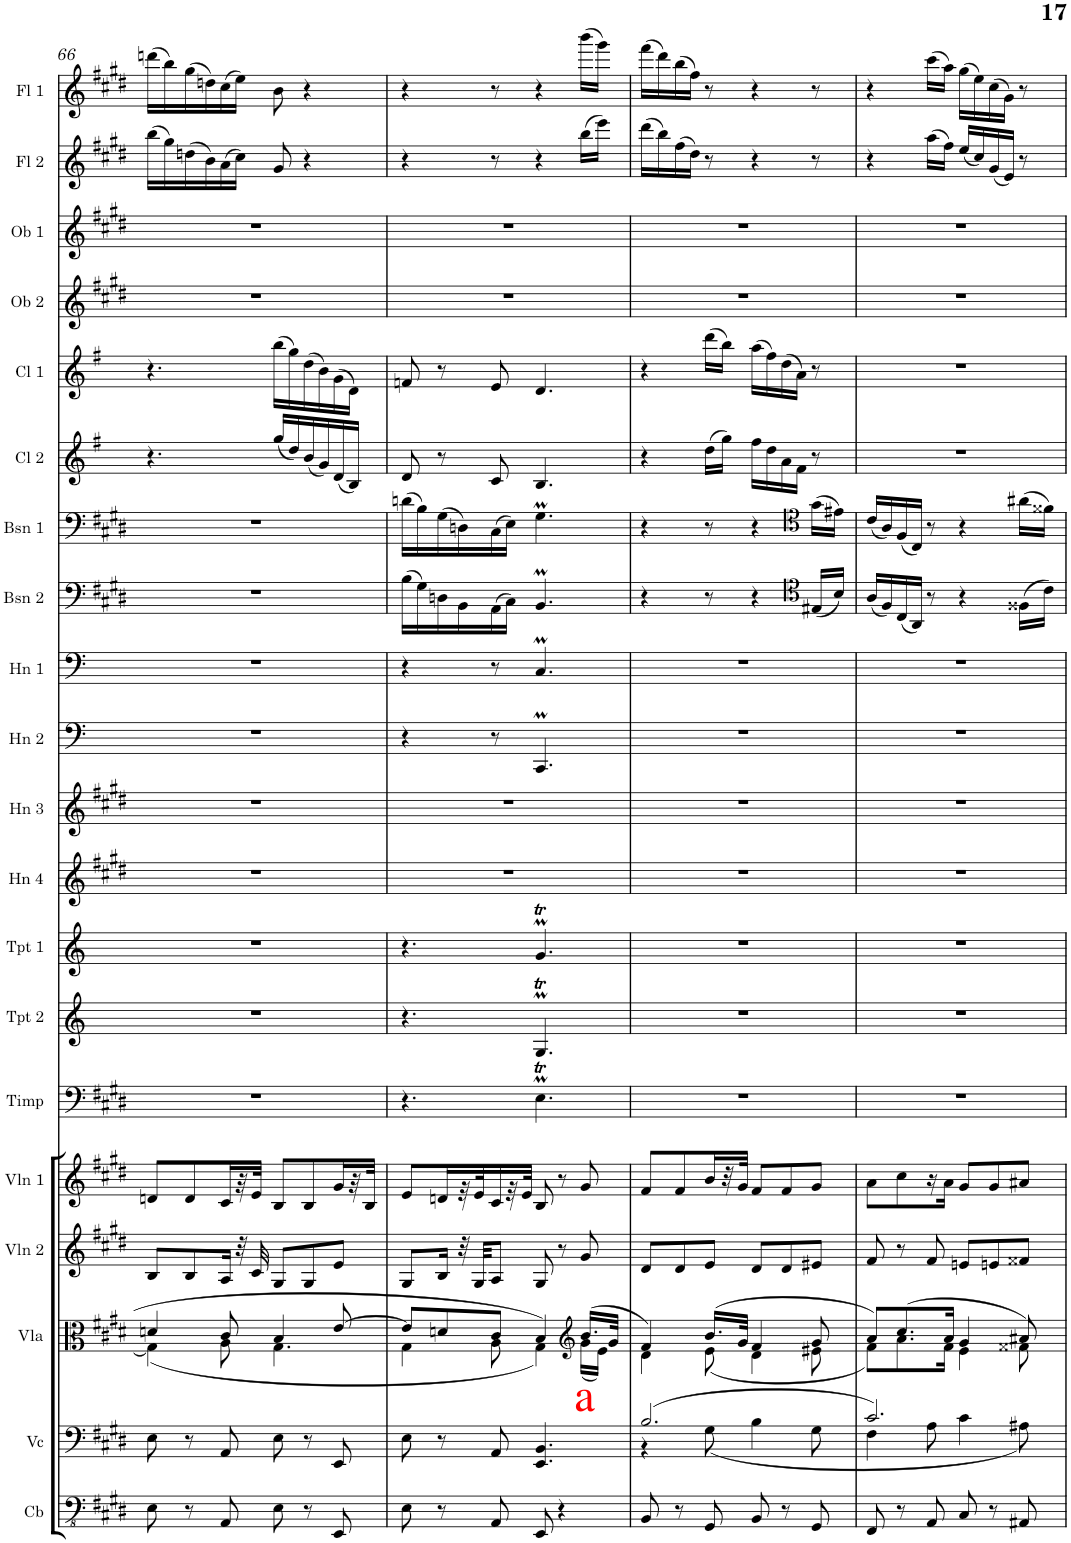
**kern	**kern	**kern	**text	**kern	**kern	**kern	**kern	**kern	**kern	**kern	**kern	**kern	**kern	**kern	**kern	**kern	**kern	**kern	**kern	**kern
*part20	*part19	*part18	*part18	*part17	*part16	*part15	*part14	*part13	*part12	*part11	*part10	*part9	*part8	*part7	*part6	*part5	*part4	*part3	*part2	*part1
*staff20	*staff19	*staff18	*staff18	*staff17	*staff16	*staff15	*staff14	*staff13	*staff12	*staff11	*staff10	*staff9	*staff8	*staff7	*staff6	*staff5	*staff4	*staff3	*staff2	*staff1
*I"Contrabass	*I"Violoncello	*I"Viola	*	*I"Violin 2	*I"Violin 1	*I"Timpani	*I"E Trumpet 2	*I"E Trumpet 1	*I"C Horn 4	*I"C Horn 3	*I"E Horn 2	*I"E Horn 1	*I"Bassoon 2	*I"Bassoon 1	*I"A Clarinet 2	*I"A Clarinet 1	*I"Oboe 2	*I"Oboe 1	*I"Flute 2	*I"Flute 1
*I'Cb	*I'Vc	*I'Vla	*	*I'Vln 2	*I'Vln 1	*I'Timp	*I'Tpt 2	*I'Tpt 1	*I'Hn 4	*I'Hn 3	*I'Hn 2	*I'Hn 1	*I'Bsn 2	*I'Bsn 1	*I'Cl 2	*I'Cl 1	*I'Ob 2	*I'Ob 1	*I'Fl 2	*I'Fl 1
!!LO:PB:g=z
*clefFv4	*clefF4	*clefC3	*	*clefG2	*clefG2	*clefF4	*clefG2	*clefG2	*clefG2	*clefG2	*clefF4	*clefF4	*clefF4	*clefF4	*clefG2	*clefG2	*clefG2	*clefG2	*clefG2	*clefG2
*	*	*	*	*	*	*	*Trd-2c-4	*Trd-2c-4	*Trd7c12	*Trd7c12	*Trd5c8	*Trd5c8	*	*	*Trd2c3	*Trd2c3	*	*	*	*
*k[f#c#g#d#]	*k[f#c#g#d#]	*k[f#c#g#d#]	*	*k[f#c#g#d#]	*k[f#c#g#d#]	*k[f#c#g#d#]	*k[]	*k[]	*k[f#c#g#d#]	*k[f#c#g#d#]	*k[]	*k[]	*k[f#c#g#d#]	*k[f#c#g#d#]	*k[f#]	*k[f#]	*k[f#c#g#d#]	*k[f#c#g#d#]	*k[f#c#g#d#]	*k[f#c#g#d#]
*M6/8	*M6/8	*M6/8	*	*M6/8	*M6/8	*M6/8	*M6/8	*M6/8	*M6/8	*M6/8	*M6/8	*M6/8	*M6/8	*M6/8	*M6/8	*M6/8	*M6/8	*M6/8	*M6/8	*M6/8
=66	=66	=66	=66	=66	=66	=66	=66	=66	=66	=66	=66	=66	=66	=66	=66	=66	=66	=66	=66	=66
*	*	*^	*	*	*	*	*	*	*	*	*	*	*	*	*	*	*	*	*	*
8EE\	8E\	4dn/	(4G#\]	.	8B/L	8dn/L	2.r	2.r	2.r	2.r	2.r	2.r	2.r	2.r	2.r	4.r	4.r	2.r	2.r	(16bb\LL	(16dddn\LL
.	.	.	.	.	.	.	.	.	.	.	.	.	.	.	.	.	.	.	.	16gg#\)	16bb\)
8r	8r	.	.	.	8B/	8d/	.	.	.	.	.	.	.	.	.	.	.	.	.	(16ddn\	(16gg#\
.	.	.	.	.	.	.	.	.	.	.	.	.	.	.	.	.	.	.	.	16b\)	16ddn\)
8AAA/	8AA/	8c#/	8A\	.	16A/Jk	16c#/L	.	.	.	.	.	.	.	.	.	.	.	.	.	(16a\	(16cc#\
.	.	.	.	.	32r	32r	.	.	.	.	.	.	.	.	.	.	.	.	.	16cc#\JJ)	16ee\JJ)
.	.	.	.	.	32c#/	32e/JJJ	.	.	.	.	.	.	.	.	.	.	.	.	.	.	.
8EE\	8E\	4B/	4.G#\	.	8G#/L	8B/L	.	.	.	.	.	.	.	.	.	(16gg/LL	(16bb\LL	.	.	8g#/	8b\
.	.	.	.	.	.	.	.	.	.	.	.	.	.	.	.	16dd/)	16gg\)	.	.	.	.
8r	8r	.	.	.	8G#/	8B/	.	.	.	.	.	.	.	.	.	(16b/	(16dd\	.	.	4r	4r
.	.	.	.	.	.	.	.	.	.	.	.	.	.	.	.	16g/)	16b\)	.	.	.	.
8EEE/	8EE/	[8e/	.	.	8e/J	16g#/L	.	.	.	.	.	.	.	.	.	(16d/	(16g\	.	.	.	.
.	.	.	.	.	.	32r	.	.	.	.	.	.	.	.	.	16B/JJ)	16d\JJ)	.	.	.	.
.	.	.	.	.	.	32B/JJJ	.	.	.	.	.	.	.	.	.	.	.	.	.	.	.
=67	=67	=67	=67	=67	=67	=67	=67	=67	=67	=67	=67	=67	=67	=67	=67	=67	=67	=67	=67	=67	=67
8EE\	8E\	8e/L]	4G#\	.	8G#/L	8e/L	4.r	4.r	4.r	2.r	2.r	4r	4r	(16B\LL	(16dn\LL	8d/	8fn/	2.r	2.r	4r	4r
.	.	.	.	.	.	.	.	.	.	.	.	.	.	16G#\)	16B\)	.	.	.	.	.	.
8r	8r	8dn/	.	.	16B/Jk	16dn/L	.	.	.	.	.	.	.	16Dn\	(16G#\	8r	8r	.	.	.	.
.	.	.	.	.	32r	32r	.	.	.	.	.	.	.	16BB\	16Dn\)	.	.	.	.	.	.
.	.	.	.	.	32G#/KKL	32e/J	.	.	.	.	.	.	.	.	.	.	.	.	.	.	.
8AAA/	8AA/	8c#/J	8A\	.	8A/J	16c#/	.	.	.	.	.	8r	8r	(16AA\	(16C#\	8c/	8e/	.	.	8r	8r
.	.	.	.	.	.	32r	.	.	.	.	.	.	.	16C#\JJ)	16E\JJ)	.	.	.	.	.	.
.	.	.	.	.	.	32e/JJJ	.	.	.	.	.	.	.	.	.	.	.	.	.	.	.
8EEE/	4.EE/ 4.BB/	4B/	4G#\)	.	8G#/	8B/	4.E>>\	4.G>>/	4.g>>/	.	.	4.CC>/	4.C>/	4.BB>/	4.G#>\	4.B/	4.d/	.	.	4r	4r
4r	.	.	.	.	8r	8r	.	.	.	.	.	.	.	.	.	.	.	.	.	.	.
*	*	*clefG2	*	*	*	*	*	*	*	*	*	*	*	*	*	*	*	*	*	*	*
!	!	!	!	!LO:LY:b:color=#FF0000	!	!	!	!	!	!	!	!	!	!	!	!	!	!	!	!	!
.	.	(16.b/LL	(16g#\LL	a	8g#/	8g#/	.	.	.	.	.	.	.	.	.	.	.	.	.	(16bb\LL	(16bbb\LL
.	.	.	16e\JJ)	.	.	.	.	.	.	.	.	.	.	.	.	.	.	.	.	16eee\JJ)	16ggg#\JJ)
.	.	32g#/JJk	.	.	.	.	.	.	.	.	.	.	.	.	.	.	.	.	.	.	.
=68	=68	=68	=68	=68	=68	=68	=68	=68	=68	=68	=68	=68	=68	=68	=68	=68	=68	=68	=68	=68	=68
*	*^	*	*	*	*	*	*	*	*	*	*	*	*	*	*	*	*	*	*	*	*
8BBB/	(2.B/	4r	4f#/)	4d#\	.	8d#/L	8f#/L	2.r	2.r	2.r	2.r	2.r	2.r	2.r	4r	4r	4r	4r	2.r	2.r	(16ddd#\LL	(16fff#\LL
.	.	.	.	.	.	.	.	.	.	.	.	.	.	.	.	.	.	.	.	.	16bb\)	16ddd#\)
8r	.	.	.	.	.	8d#/	8f#/	.	.	.	.	.	.	.	.	.	.	.	.	.	(16ff#\	(16bb\
.	.	.	.	.	.	.	.	.	.	.	.	.	.	.	.	.	.	.	.	.	16dd#\JJ)	16ff#\JJ)
8GGG#/	.	(8G#\	(16.b/LL	(8e\	.	8e/J	16b/L	.	.	.	.	.	.	.	8r	8r	(16dd\LL	(16ddd\LL	.	.	8r	8r
.	.	.	.	.	.	.	32r	.	.	.	.	.	.	.	.	.	16gg\JJ)	16bb\JJ)	.	.	.	.
.	.	.	32g#/JJk	.	.	.	32g#/JJJ	.	.	.	.	.	.	.	.	.	.	.	.	.	.	.
8BBB/	.	4B\	4f#/	4d#\	.	8d#/L	8f#/L	.	.	.	.	.	.	.	4r	4r	16ff#\LL	(16aa\LL	.	.	4r	4r
.	.	.	.	.	.	.	.	.	.	.	.	.	.	.	.	.	16dd\	16ff#\)	.	.	.	.
8r	.	.	.	.	.	8d#/	8f#/	.	.	.	.	.	.	.	.	.	16a\	(16dd\	.	.	.	.
.	.	.	.	.	.	.	.	.	.	.	.	.	.	.	.	.	16f#\JJ	16a\JJ)	.	.	.	.
*	*	*	*	*	*	*	*	*	*	*	*	*	*	*	*clefC4	*clefC4	*	*	*	*	*	*
8GGG#/	.	8G#\	8g#/	8e#X\	.	8e#X/J	8g#/J	.	.	.	.	.	.	.	(16E#X/LL	(16g#\LL	8r	8r	.	.	8r	8r
.	.	.	.	.	.	.	.	.	.	.	.	.	.	.	16B/JJ)	16e#X\JJ)	.	.	.	.	.	.
=69	=69	=69	=69	=69	=69	=69	=69	=69	=69	=69	=69	=69	=69	=69	=69	=69	=69	=69	=69	=69	=69	=69
8FFF#/	2.c#/)	4F#\	8a/L)	8f#\L)	.	8f#/	8a\L	2.r	2.r	2.r	2.r	2.r	2.r	2.r	(16A/LL	(16c#/LL	2.r	2.r	2.r	2.r	4r	4r
.	.	.	.	.	.	.	.	.	.	.	.	.	.	.	16F#/)	16A/)	.	.	.	.	.	.
8r	.	.	(8.cc#/	8.a\	.	8r	8cc#\	.	.	.	.	.	.	.	(16C#/	(16F#/	.	.	.	.	.	.
.	.	.	.	.	.	.	.	.	.	.	.	.	.	.	16AA/JJ)	16C#/JJ)	.	.	.	.	.	.
8AAA/	.	8A\	.	.	.	8f#/	16r	.	.	.	.	.	.	.	8r	8r	.	.	.	.	(16aa\LL	(16ccc#\LL
.	.	.	16a/Jk	16f#\Jk	.	.	16a\JJ	.	.	.	.	.	.	.	.	.	.	.	.	.	16ff#\JJ)	16aa\JJ)
8CC#/	.	4c#\	4g#/	4e\	.	8en/L	8g#/L	.	.	.	.	.	.	.	4r	4r	.	.	.	.	(16ee/LL	(16gg#\LL
.	.	.	.	.	.	.	.	.	.	.	.	.	.	.	.	.	.	.	.	.	16cc#/)	16ee\)
8r	.	.	.	.	.	8en/	8g#/	.	.	.	.	.	.	.	.	.	.	.	.	.	(16g#/	(16cc#\
.	.	.	.	.	.	.	.	.	.	.	.	.	.	.	.	.	.	.	.	.	16e/JJ)	16g#\JJ)
8AAA#X/	.	8A#X\)	8a#X/)	8f##X\	.	8f##X/J	8a#X/J	.	.	.	.	.	.	.	(16F##X\LL	(16a#X\LL	.	.	.	.	8r	8r
.	.	.	.	.	.	.	.	.	.	.	.	.	.	.	16c#\JJ)	16f##X\JJ)	.	.	.	.	.	.
*	*v	*v	*	*	*	*	*	*	*	*	*	*	*	*	*	*	*	*	*	*	*	*
*	*	*v	*v	*	*	*	*	*	*	*	*	*	*	*	*	*	*	*	*	*	*
=	=	=	=	=	=	=	=	=	=	=	=	=	=	=	=	=	=	=	=	=
*-	*-	*-	*-	*-	*-	*-	*-	*-	*-	*-	*-	*-	*-	*-	*-	*-	*-	*-	*-	*-
